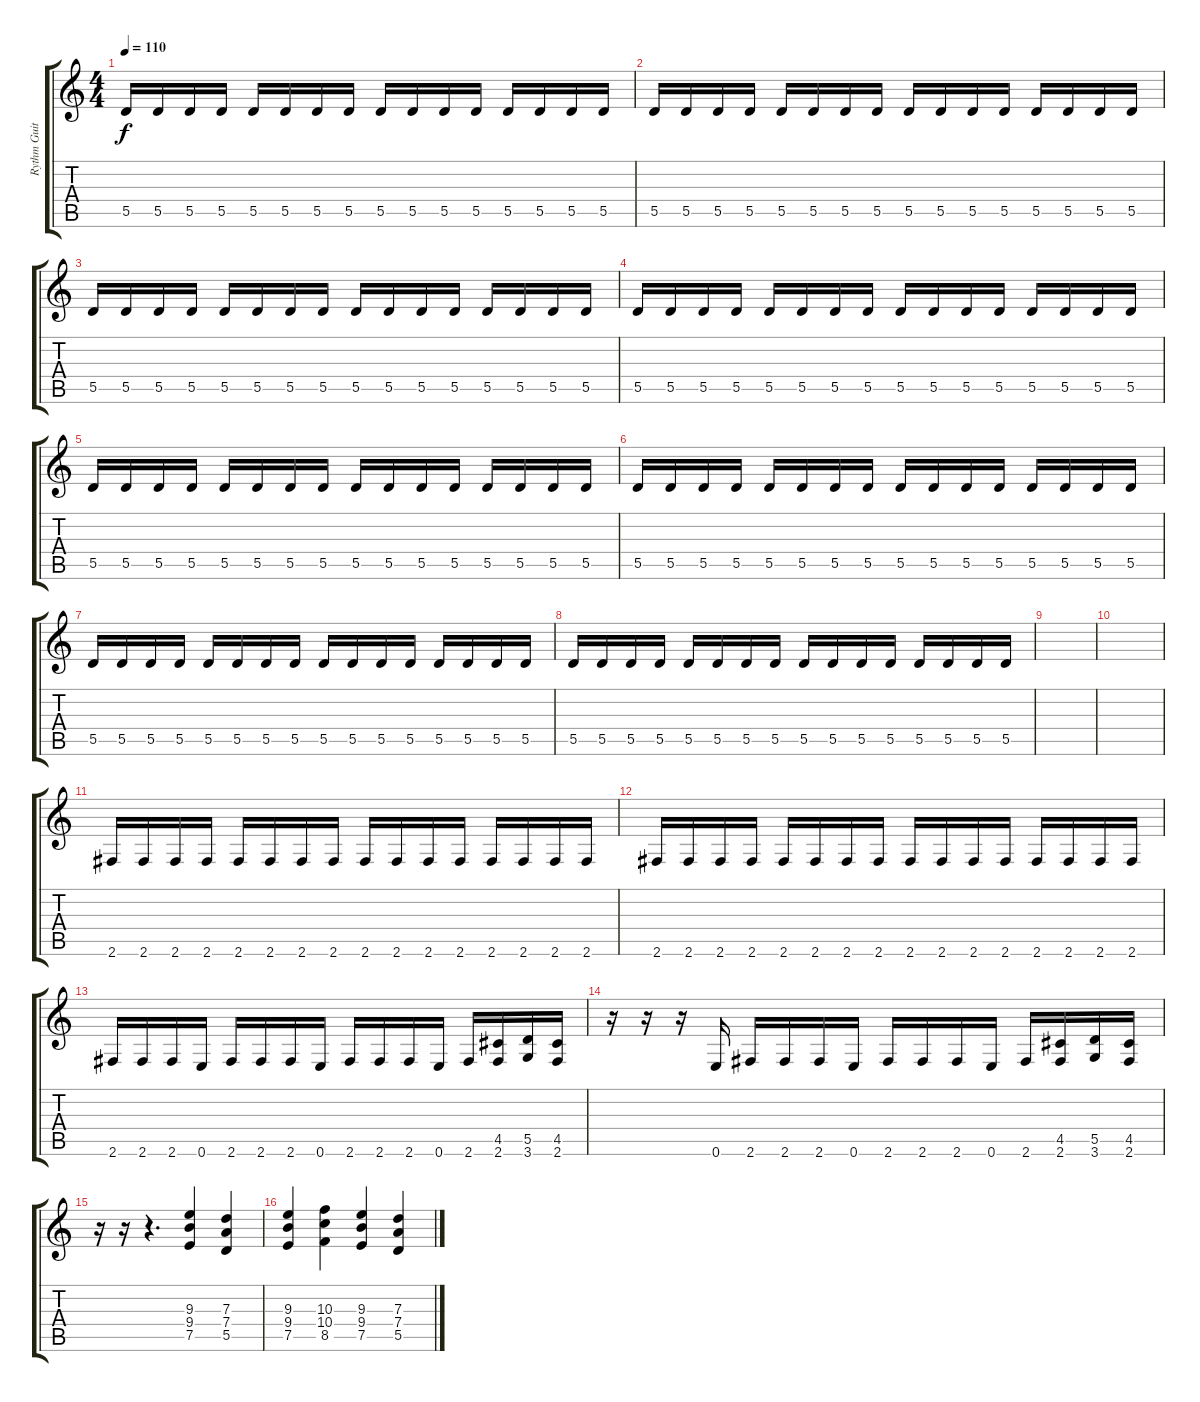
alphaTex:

\track ("Rythm Guitar" "Rythm Guit") {instrument overdrivenguitar}
\staff {score tabs}
\tuning (E4 B3 G3 D3 A2 E2) {hide}
\ts (4 4)
\tempo 110
\clef g2
\ks c
5.5.16{dy f} 5.5.16 5.5.16 5.5.16 5.5.16 5.5.16 5.5.16 5.5.16 5.5.16 5.5.16 5.5.16 5.5.16 5.5.16 5.5.16 5.5.16 5.5.16 |
5.5.16 5.5.16 5.5.16 5.5.16 5.5.16 5.5.16 5.5.16 5.5.16 5.5.16 5.5.16 5.5.16 5.5.16 5.5.16 5.5.16 5.5.16 5.5.16 |
5.5.16 5.5.16 5.5.16 5.5.16 5.5.16 5.5.16 5.5.16 5.5.16 5.5.16 5.5.16 5.5.16 5.5.16 5.5.16 5.5.16 5.5.16 5.5.16 |
5.5.16 5.5.16 5.5.16 5.5.16 5.5.16 5.5.16 5.5.16 5.5.16 5.5.16 5.5.16 5.5.16 5.5.16 5.5.16 5.5.16 5.5.16 5.5.16 |
5.5.16 5.5.16 5.5.16 5.5.16 5.5.16 5.5.16 5.5.16 5.5.16 5.5.16 5.5.16 5.5.16 5.5.16 5.5.16 5.5.16 5.5.16 5.5.16 |
5.5.16 5.5.16 5.5.16 5.5.16 5.5.16 5.5.16 5.5.16 5.5.16 5.5.16 5.5.16 5.5.16 5.5.16 5.5.16 5.5.16 5.5.16 5.5.16 |
5.5.16 5.5.16 5.5.16 5.5.16 5.5.16 5.5.16 5.5.16 5.5.16 5.5.16 5.5.16 5.5.16 5.5.16 5.5.16 5.5.16 5.5.16 5.5.16 |
5.5.16 5.5.16 5.5.16 5.5.16 5.5.16 5.5.16 5.5.16 5.5.16 5.5.16 5.5.16 5.5.16 5.5.16 5.5.16 5.5.16 5.5.16 5.5.16 |
|
|
2.6.16 2.6.16 2.6.16 2.6.16 2.6.16 2.6.16 2.6.16 2.6.16 2.6.16 2.6.16 2.6.16 2.6.16 2.6.16 2.6.16 2.6.16 2.6.16 |
2.6.16 2.6.16 2.6.16 2.6.16 2.6.16 2.6.16 2.6.16 2.6.16 2.6.16 2.6.16 2.6.16 2.6.16 2.6.16 2.6.16 2.6.16 2.6.16 |
2.6.16 2.6.16 2.6.16 0.6.16 2.6.16 2.6.16 2.6.16 0.6.16 2.6.16 2.6.16 2.6.16 0.6.16 2.6.16 (4.5 2.6).16 (5.5 3.6).16 (4.5 2.6).16 |
r.16 r.16 r.16 0.6.16 2.6.16 2.6.16 2.6.16 0.6.16 2.6.16 2.6.16 2.6.16 0.6.16 2.6.16 (4.5 2.6).16 (5.5 3.6).16 (4.5 2.6).16 |
r.16 r.16 r.4{d} (9.3 9.4 7.5).4 (7.3 7.4 5.5).4 |
(9.3 9.4 7.5).4 (10.3 10.4 8.5).4 (9.3 9.4 7.5).4 (7.3 7.4 5.5).4
